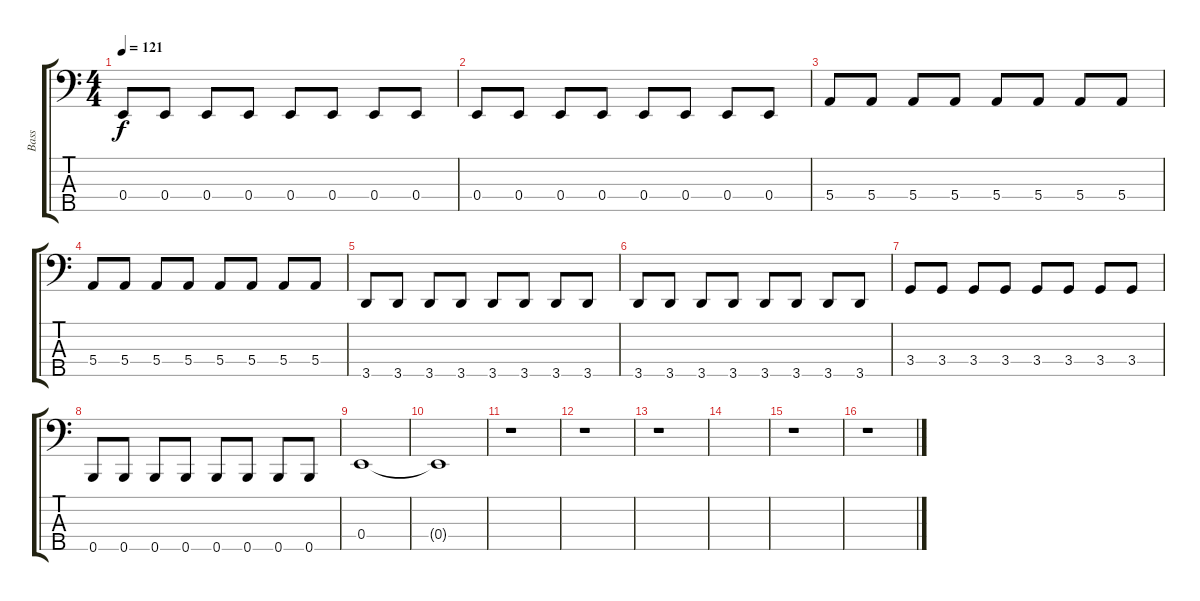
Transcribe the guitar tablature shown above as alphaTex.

\track ("Bass" "Bass") {instrument electricbasspick}
\staff {score tabs}
\tuning (G2 D2 A1 E1 B0) {hide}
\ts (4 4)
\tempo 121
\clef f4
\ks c
0.4.8{dy f instrument electricbasspick} 0.4.8 0.4.8 0.4.8 0.4.8 0.4.8 0.4.8 0.4.8 |
0.4.8 0.4.8 0.4.8 0.4.8 0.4.8 0.4.8 0.4.8 0.4.8 |
5.4.8 5.4.8 5.4.8 5.4.8 5.4.8 5.4.8 5.4.8 5.4.8 |
5.4.8 5.4.8 5.4.8 5.4.8 5.4.8 5.4.8 5.4.8 5.4.8 |
3.5.8 3.5.8 3.5.8 3.5.8 3.5.8 3.5.8 3.5.8 3.5.8 |
3.5.8 3.5.8 3.5.8 3.5.8 3.5.8 3.5.8 3.5.8 3.5.8 |
3.4.8 3.4.8 3.4.8 3.4.8 3.4.8 3.4.8 3.4.8 3.4.8 |
0.5.8 0.5.8 0.5.8 0.5.8 0.5.8 0.5.8 0.5.8 0.5.8 |
0.4.1 |
0.4{t}.1 |
r.1 |
r.1 |
r.1 |
|
r.1 |
r.1
